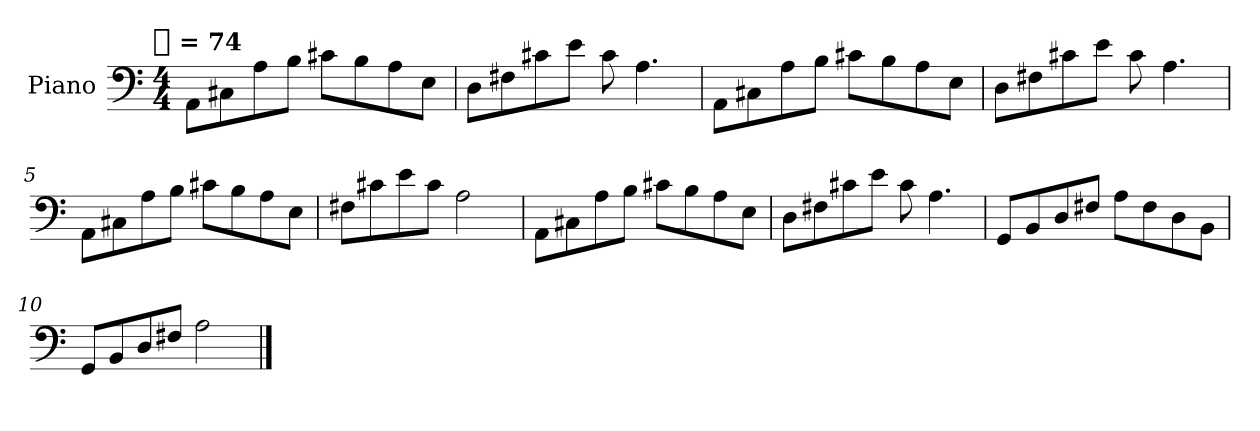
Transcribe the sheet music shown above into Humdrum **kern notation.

**kern
*part1
*staff1
*I"Piano
*I'Pno.
*clefF4
!!LO:TX:omd:t=[quarter] = 74
*M4/4
*MM74
=1
8AAL
8C#X
8A
8BJ
8c#XL
8B
8A
8EJ
=2
8DL
8F#X
8c#X
8eJ
8c#
4.A
=3
8AAL
8C#X
8A
8BJ
8c#XL
8B
8A
8EJ
=4
8DL
8F#X
8c#X
8eJ
8c#
4.A
!!LO:LB:g=z
=5
8AAL
8C#X
8A
8BJ
8c#XL
8B
8A
8EJ
=6
8F#XL
8c#X
8e
8c#J
2A
=7
8AAL
8C#X
8A
8BJ
8c#XL
8B
8A
8EJ
=8
8DL
8F#X
8c#X
8eJ
8c#
4.A
=9
8GGL
8BB
8D
8F#XJ
8AL
8F#
8D
8BBJ
!!LO:LB:g=z
=10
8GGL
8BB
8D
8F#XJ
2A
==
*-
